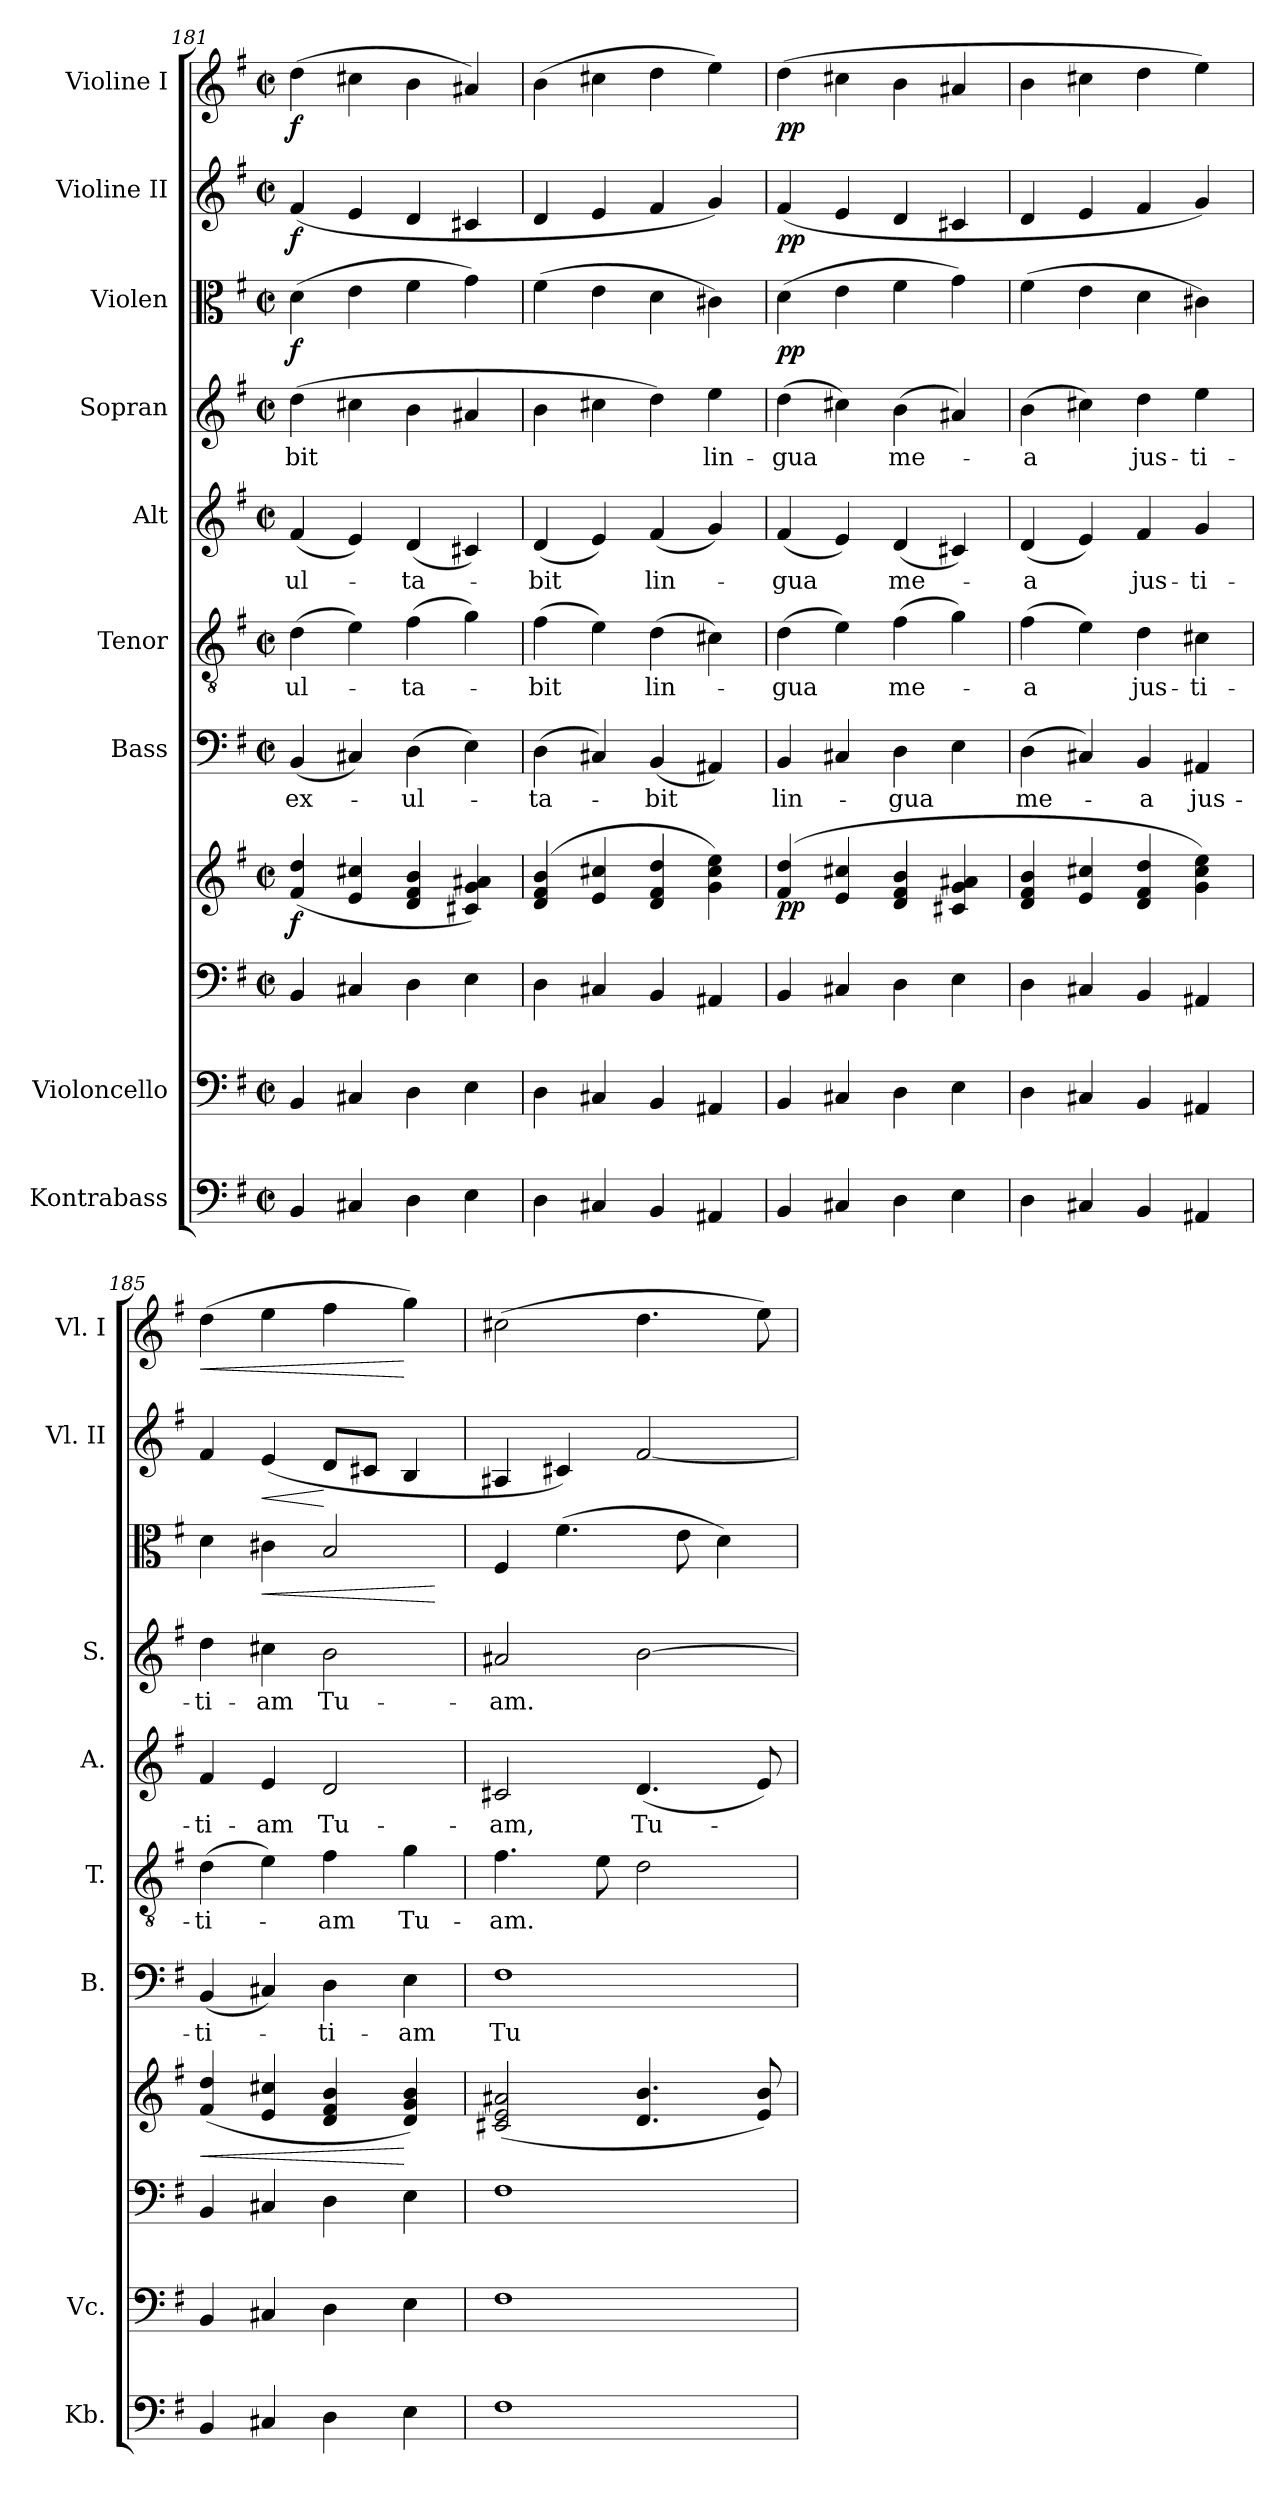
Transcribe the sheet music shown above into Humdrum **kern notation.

**kern	**kern	**kern	**kern	**dynam	**kern	**text	**kern	**text	**kern	**text	**kern	**text	**kern	**dynam	**kern	**dynam	**kern	**dynam
*part10	*part9	*part8	*part8	*part8	*part7	*part7	*part6	*part6	*part5	*part5	*part4	*part4	*part3	*part3	*part2	*part2	*part1	*part1
*staff11	*staff10	*staff9	*staff8	*staff8/9	*staff7	*staff7	*staff6	*staff6	*staff5	*staff5	*staff4	*staff4	*staff3	*staff3	*staff2	*staff2	*staff1	*staff1
*I"Kontrabass	*I"Violoncello	*	*	*	*I"Bass	*	*I"Tenor	*	*I"Alt	*	*I"Sopran	*	*I"Violen	*	*I"Violine II	*	*I"Violine I	*
*I'Kb.	*I'Vc.	*	*	*	*I'B.	*	*I'T.	*	*I'A.	*	*I'S.	*	*	*	*I'Vl. II	*	*I'Vl. I	*
*clefF4	*clefF4	*clefF4	*clefG2	*	*clefF4	*	*clefGv2	*	*clefG2	*	*clefG2	*	*clefC3	*	*clefG2	*	*clefG2	*
*ITrd7c12	*	*	*	*	*	*	*	*	*	*	*	*	*	*	*	*	*	*
*k[f#]	*k[f#]	*k[f#]	*k[f#]	*	*k[f#]	*	*k[f#]	*	*k[f#]	*	*k[f#]	*	*k[f#]	*	*k[f#]	*	*k[f#]	*
*G:	*G:	*G:	*G:	*	*G:	*	*G:	*	*G:	*	*G:	*	*G:	*	*G:	*	*G:	*
*M2/2	*M2/2	*M2/2	*M2/2	*	*M2/2	*	*M2/2	*	*M2/2	*	*M2/2	*	*M2/2	*	*M2/2	*	*M2/2	*
*met(c|)	*met(c|)	*met(c|)	*met(c|)	*	*met(c|)	*	*met(c|)	*	*met(c|)	*	*met(c|)	*	*met(c|)	*	*met(c|)	*	*met(c|)	*
=181	=181	=181	=181	=181	=181	=181	=181	=181	=181	=181	=181	=181	=181	=181	=181	=181	=181	=181
!	!	!	!	!LO:DY:b	!	!LO:LY:b	!	!LO:LY:b	!	!LO:LY:b	!	!LO:LY:b	!	!LO:DY:b	!	!LO:DY:b	!	!LO:DY:b
4BBB/	4BB/	4BB/	(4f#/ 4dd/	f	(<4BB/	ex-	(>4d\	-ul-	(<4f#/	-ul-	(>4dd\	-bit	(>4d\	f	(<4f#/	f	(>4dd\	f
4CC#X/	4C#X/	4C#X/	4e/ 4cc#X/	.	4C#X/)	.	4e\)	.	4e/)	.	4cc#X\	.	4e\	.	4e/	.	4cc#X\	.
!	!	!	!	!	!	!LO:LY:b	!	!LO:LY:b	!	!LO:LY:b	!	!	!	!	!	!	!	!
4DD\	4D\	4D\	4d/ 4f#/ 4b/	.	(>4D\	-ul-	(>4f#\	-ta-	(<4d/	-ta-	4b\	.	4f#\	.	4d/	.	4b\	.
4EE\	4E\	4E\	4c#X/ 4g/ 4a#X/)	.	4E\)	.	4g\)	.	4c#X/)	.	4a#X/	.	4g\)	.	4c#X/	.	4a#X/)	.
=182	=182	=182	=182	=182	=182	=182	=182	=182	=182	=182	=182	=182	=182	=182	=182	=182	=182	=182
!	!	!	!	!	!	!LO:LY:b	!	!LO:LY:b	!	!LO:LY:b	!	!	!	!	!	!	!	!
4DD\	4D\	4D\	(4d/ 4f#/ 4b/	.	(>4D\	-ta-	(>4f#\	-bit	(<4d/	-bit	4b\	.	(>4f#\	.	4d/	.	(>4b\	.
4CC#X/	4C#X/	4C#X/	4e/ 4cc#X/	.	4C#X/)	.	4e\)	.	4e/)	.	4cc#X\	.	4e\	.	4e/	.	4cc#X\	.
!	!	!	!	!	!	!LO:LY:b	!	!LO:LY:b	!	!LO:LY:b	!	!	!	!	!	!	!	!
4BBB/	4BB/	4BB/	4d/ 4f#/ 4dd/	.	(<4BB/	-bit	(>4d\	lin-	(<4f#/	lin-	4dd\)	.	4d\	.	4f#/	.	4dd\	.
!	!	!	!	!	!	!	!	!	!	!	!	!LO:LY:b	!	!	!	!	!	!
4AAA#X/	4AA#X/	4AA#X/	4g\ 4cc#\ 4ee\)	.	4AA#X/)	.	4c#X\)	.	4g/)	.	4ee\	lin-	4c#X\)	.	4g/)	.	4ee\)	.
=183	=183	=183	=183	=183	=183	=183	=183	=183	=183	=183	=183	=183	=183	=183	=183	=183	=183	=183
!	!	!	!	!LO:DY:b	!	!LO:LY:b	!	!LO:LY:b	!	!LO:LY:b	!	!LO:LY:b	!	!LO:DY:b	!	!LO:DY:b	!	!LO:DY:b
4BBB/	4BB/	4BB/	(4f#/ 4dd/	pp	4BB/	lin-	(>4d\	-gua	(<4f#/	-gua	(>4dd\	-gua	(>4d\	pp	(<4f#/	pp	(>4dd\	pp
4CC#X/	4C#X/	4C#X/	4e/ 4cc#X/	.	4C#X/	.	4e\)	.	4e/)	.	4cc#X\)	.	4e\	.	4e/	.	4cc#X\	.
!	!	!	!	!	!	!LO:LY:b	!	!LO:LY:b	!	!LO:LY:b	!	!LO:LY:b	!	!	!	!	!	!
4DD\	4D\	4D\	4d/ 4f#/ 4b/	.	4D\	-gua	(>4f#\	me-	(<4d/	me-	(>4b\	me-	4f#\	.	4d/	.	4b\	.
4EE\	4E\	4E\	4c#X/ 4g/ 4a#X/	.	4E\	.	4g\)	.	4c#X/)	.	4a#X/)	.	4g\)	.	4c#X/	.	4a#X/	.
!!LO:PB:g=z
=184	=184	=184	=184	=184	=184	=184	=184	=184	=184	=184	=184	=184	=184	=184	=184	=184	=184	=184
!	!	!	!	!	!	!LO:LY:b	!	!LO:LY:b	!	!LO:LY:b	!	!LO:LY:b	!	!	!	!	!	!
4DD\	4D\	4D\	4d/ 4f#/ 4b/	.	(>4D\	me-	(>4f#\	-a	(<4d/	-a	(>4b\	-a	(>4f#\	.	4d/	.	4b\	.
4CC#X/	4C#X/	4C#X/	4e/ 4cc#X/	.	4C#X/)	.	4e\)	.	4e/)	.	4cc#X\)	.	4e\	.	4e/	.	4cc#X\	.
!	!	!	!	!	!	!LO:LY:b	!	!LO:LY:b	!	!LO:LY:b	!	!LO:LY:b	!	!	!	!	!	!
4BBB/	4BB/	4BB/	4d/ 4f#/ 4dd/	.	4BB/	-a	4d\	jus-	4f#/	jus-	4dd\	jus-	4d\	.	4f#/	.	4dd\	.
!	!	!	!	!	!	!LO:LY:b	!	!LO:LY:b	!	!LO:LY:b	!	!LO:LY:b	!	!	!	!	!	!
4AAA#X/	4AA#X/	4AA#X/	4g\ 4cc#\ 4ee\)	.	4AA#X/	jus-	4c#X\	-ti-	4g/	-ti-	4ee\	-ti-	4c#X\)	.	4g/)	.	4ee\)	.
=185	=185	=185	=185	=185	=185	=185	=185	=185	=185	=185	=185	=185	=185	=185	=185	=185	=185	=185
!	!	!	!	!LO:HP:b	!	!LO:LY:b	!	!LO:LY:b	!	!LO:LY:b	!	!LO:LY:b	!	!	!	!	!	!LO:HP:b
4BBB/	4BB/	4BB/	(4f#/ 4dd/	<	(<4BB/	-ti-	(>4d\	-ti-	4f#/	-ti-	4dd\	-ti-	4d\	.	4f#/	.	(>4dd\	<
!	!	!	!	!	!	!	!	!	!	!LO:LY:b	!	!LO:LY:b	!	!LO:HP:b	!	!LO:HP:b	!	!
4CC#X/	4C#X/	4C#X/	4e/ 4cc#X/	.	4C#X/)	.	4e\)	.	4e/	-am	4cc#X\	-am	4c#X\	<	(<4e/	<	4ee\	.
!	!	!	!	!	!	!LO:LY:b	!	!LO:LY:b	!	!LO:LY:b	!	!LO:LY:b	!	!	!	!	!	!
4DD\	4D\	4D\	4d/ 4f#/ 4b/	.	4D\	-ti-	4f#\	-am	2d/	Tu-	2b\	Tu-	2B/	.	8d/L	[	4ff#\	.
.	.	.	.	.	.	.	.	.	.	.	.	.	.	.	8c#X/J	.	.	.
!	!	!	!	!	!	!LO:LY:b	!	!LO:LY:b	!	!	!	!	!	!	!	!	!	!
4EE\	4E\	4E\	4d/ 4g/ 4b/)	[	4E\	-am	4g\	Tu-	.	.	.	.	.	.	4B/	.	4gg\)	[
.	.	.	.	.	.	.	.	.	.	.	.	.	.	[	.	.	.	.
=186	=186	=186	=186	=186	=186	=186	=186	=186	=186	=186	=186	=186	=186	=186	=186	=186	=186	=186
!	!	!	!	!	!	!LO:LY:b	!	!LO:LY:b	!	!LO:LY:b	!	!LO:LY:b	!	!	!	!	!	!
1FF#	1F#	1F#	(<2c#X/ 2e/ 2a#X/	.	1F#	Tu-	4.f#\	-am.	2c#X/	-am,	2a#X/	-am.	4F#/	.	4A#X/	.	(>2cc#X\	.
.	.	.	.	.	.	.	.	.	.	.	.	.	(>4.f#\	.	4c#X/)	.	.	.
.	.	.	.	.	.	.	8e\	.	.	.	.	.	.	.	.	.	.	.
!	!	!	!	!	!	!	!	!	!	!LO:LY:b	!	!	!	!	!	!	!	!
.	.	.	4.d/ 4.b/	.	.	.	2d\	.	(<4.d/	Tu-	[2b\	.	.	.	[2f#/	.	4.dd\	.
.	.	.	.	.	.	.	.	.	.	.	.	.	8e\	.	.	.	.	.
.	.	.	.	.	.	.	.	.	.	.	.	.	4d\)	.	.	.	.	.
.	.	.	8e/ 8b/)	.	.	.	.	.	8e/)	.	.	.	.	.	.	.	8ee\)	.
=	=	=	=	=	=	=	=	=	=	=	=	=	=	=	=	=	=	=
*-	*-	*-	*-	*-	*-	*-	*-	*-	*-	*-	*-	*-	*-	*-	*-	*-	*-	*-
